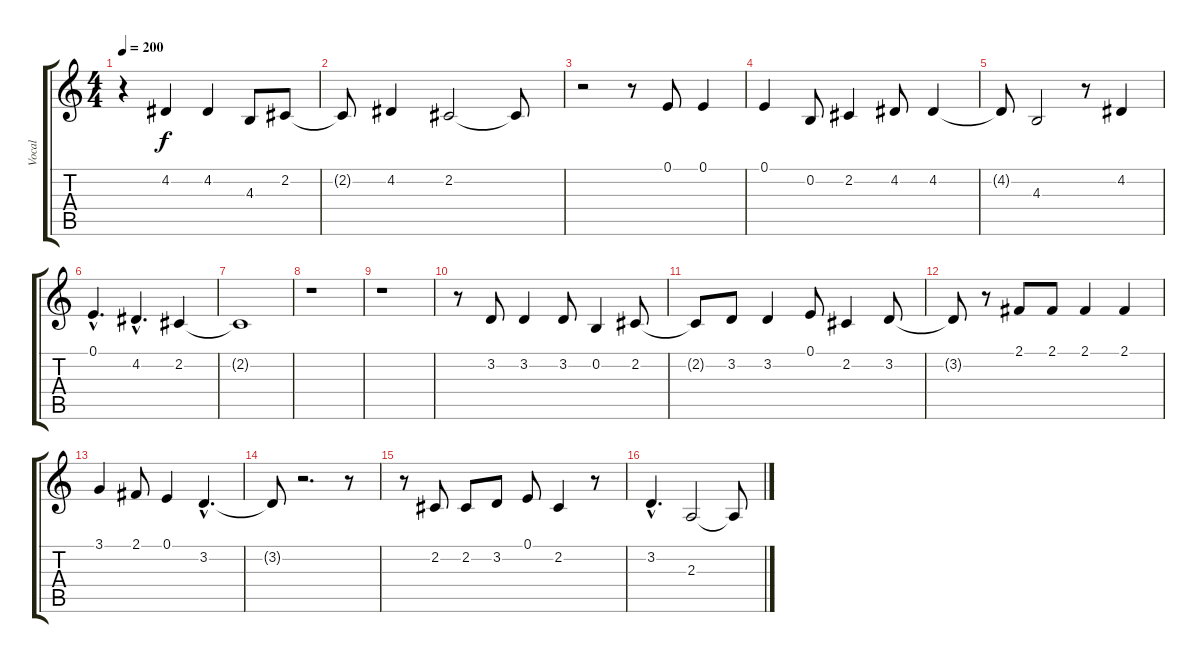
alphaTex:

\track ("Vocal" "Vocal") {instrument flute}
\staff {score tabs}
\tuning (E4 B3 G3 D3 A2 E2) {hide}
\ts (4 4)
\tempo 200
\clef g2
\ks c
r.4{dy f} 4.2.4 4.2.4 4.3.8 2.2.8 |
2.2{t}.8 4.2.4 2.2.2 2.2{t}.8 |
r.2 r.8 0.1.8 0.1.4 |
0.1.4 0.2.8 2.2.4 4.2.8 4.2.4 |
4.2{t}.8 4.3.2 r.8 4.2.4 |
0.1{hac}.4{d} 4.2{hac}.4{d} 2.2.4 |
2.2{t}.1 |
r.1 |
r.1 |
r.8 3.2.8 3.2.4 3.2.8 0.2.4 2.2.8 |
2.2{t}.8 3.2.8 3.2.4 0.1.8 2.2.4 3.2.8 |
3.2{t}.8 r.8 2.1.8 2.1.8 2.1.4 2.1.4 |
3.1.4 2.1.8 0.1.4 3.2{hac}.4{d} |
3.2{t}.8 r.2{d} r.8 |
r.8 2.2.8 2.2.8 3.2.8 0.1.8 2.2.4 r.8 |
3.2{hac}.4{d} 2.3.2 2.3{t}.8
